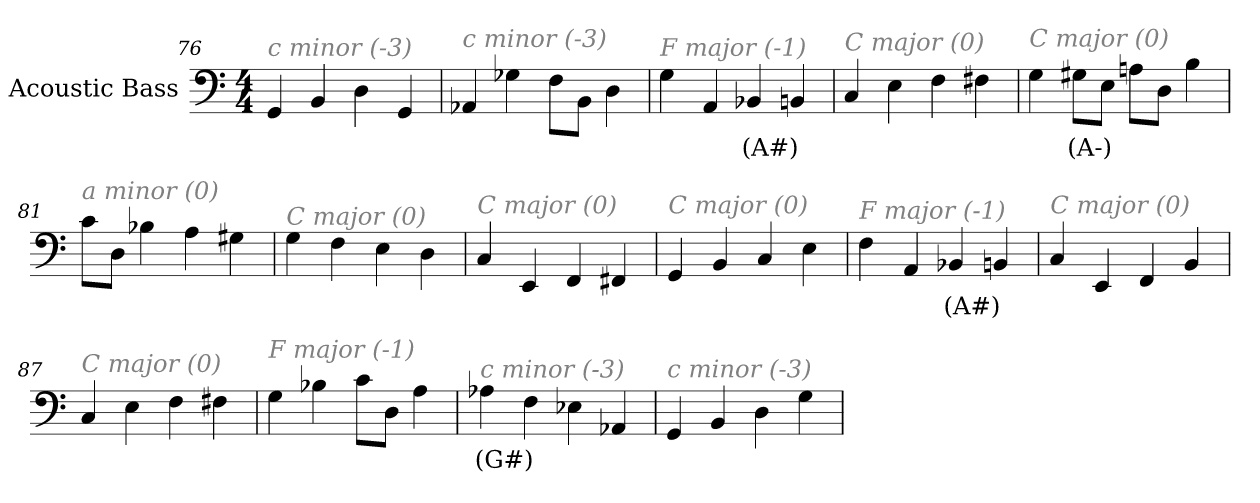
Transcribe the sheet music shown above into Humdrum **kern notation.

**kern	**text
*part1	*part1
*staff1	*staff1
*I"Acoustic Bass	*
*clefF4	*
*ITrd7c12	*
*k[]	*
*C:	*
*M4/4	*
=76	=76
!LO:TX:i:color=#808080:t=c minor (-3)	!
4GGG	.
4BBB	.
4DD	.
4GGG	.
=77	=77
!LO:TX:i:color=#808080:t=c minor (-3)	!
4AAA-X	.
4GG-X	.
8FFL	.
8BBBJ	.
4DD	.
=78	=78
!LO:TX:i:color=#808080:t=F major (-1)	!
4GG	.
4AAA	.
4BBB-Xi	(A#)
4BBB	.
=79	=79
!LO:TX:i:color=#808080:t=C major (0)	!
4CC	.
4EE	.
4FF	.
4FF#X	.
=80	=80
!LO:TX:i:color=#808080:t=C major (0)	!
4GG	.
8GG#XiL	(A-)
8EEJ	.
8AAnL	.
8DDJ	.
4BB	.
=81	=81
!LO:TX:i:color=#808080:t=a minor (0)	!
8CL	.
8DDJ	.
4BB-X	.
4AA	.
4GG#X	.
=82	=82
!LO:TX:i:color=#808080:t=C major (0)	!
4GG	.
4FF	.
4EE	.
4DD	.
=83	=83
!LO:TX:i:color=#808080:t=C major (0)	!
4CC	.
4EEE	.
4FFF	.
4FFF#X	.
=84	=84
!LO:TX:i:color=#808080:t=C major (0)	!
4GGG	.
4BBB	.
4CC	.
4EE	.
=85	=85
!LO:TX:i:color=#808080:t=F major (-1)	!
4FF	.
4AAA	.
4BBB-Xi	(A#)
4BBB	.
=86	=86
!LO:TX:i:color=#808080:t=C major (0)	!
4CC	.
4EEE	.
4FFF	.
4BBB	.
=87	=87
!LO:TX:i:color=#808080:t=C major (0)	!
4CC	.
4EE	.
4FF	.
4FF#X	.
=88	=88
!LO:TX:i:color=#808080:t=F major (-1)	!
4GG	.
4BB-X	.
8CL	.
8DDJ	.
4AA	.
=89	=89
!LO:TX:i:color=#808080:t=c minor (-3)	!
4AA-Xi	(G#)
4FF	.
4EE-X	.
4AAA-X	.
=90	=90
!LO:TX:i:color=#808080:t=c minor (-3)	!
4GGG	.
4BBB	.
4DD	.
4GG	.
=	=
*-	*-
